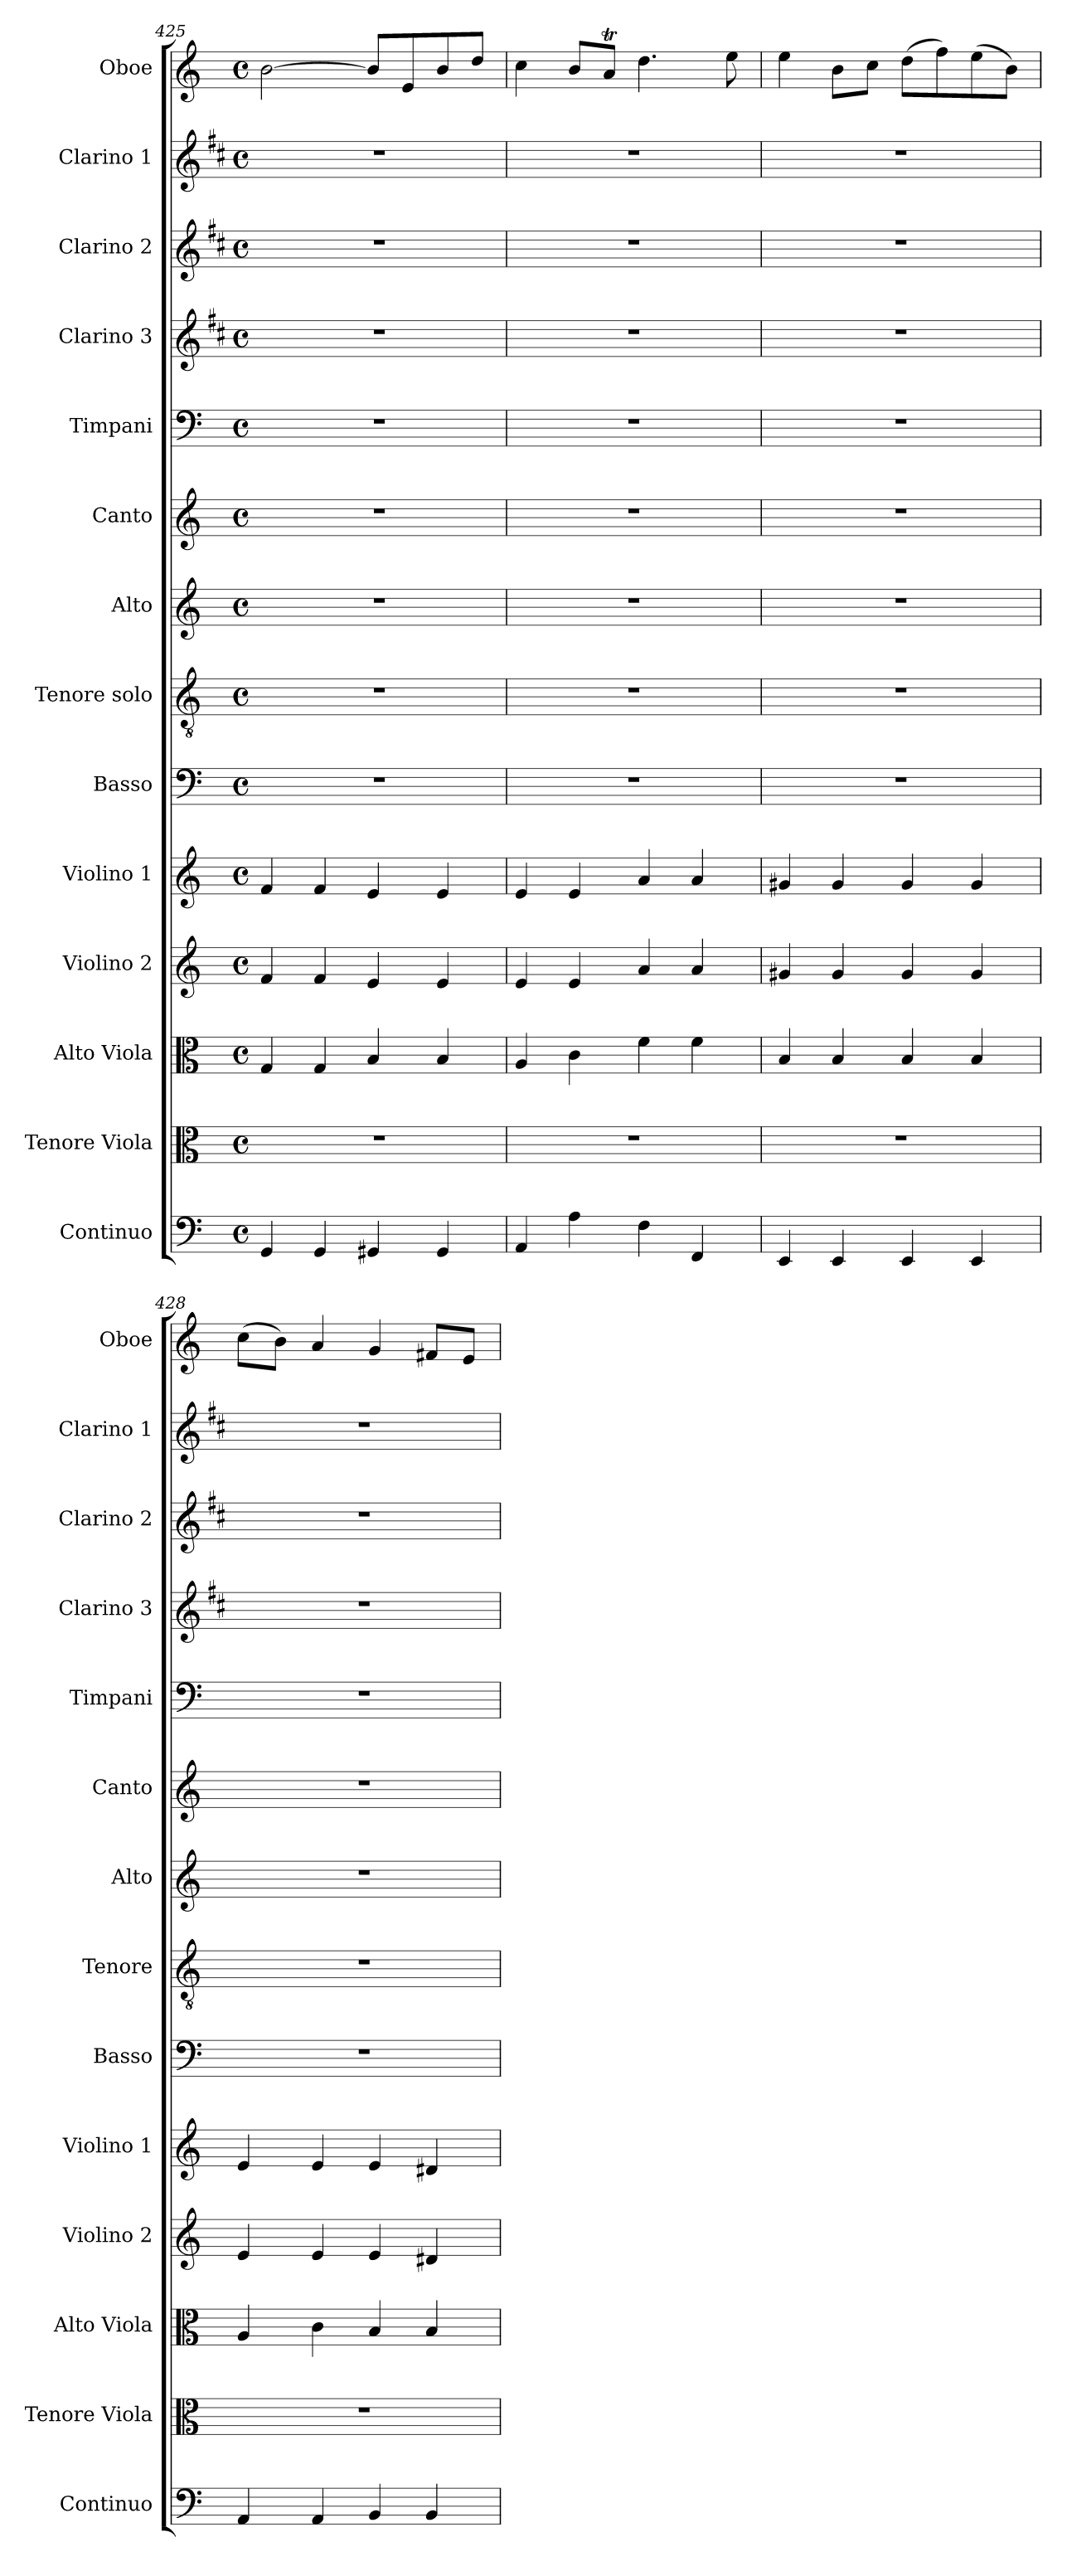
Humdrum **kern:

**kern	**kern	**kern	**kern	**kern	**kern	**kern	**kern	**kern	**kern	**kern	**kern	**kern	**kern
*part14	*part13	*part12	*part11	*part10	*part9	*part8	*part7	*part6	*part5	*part4	*part3	*part2	*part1
*staff14	*staff13	*staff12	*staff11	*staff10	*staff9	*staff8	*staff7	*staff6	*staff5	*staff4	*staff3	*staff2	*staff1
*I"Continuo	*I"Tenore Viola	*I"Alto Viola	*I"Violino 2	*I"Violino 1	*I"Basso	*I"Tenore solo	*I"Alto	*I"Canto	*I"Timpani	*I"Clarino 3	*I"Clarino 2	*I"Clarino 1	*I"Oboe
*I'Continuo	*I'Tenore Viola	*I'Alto Viola	*I'Violino 2	*I'Violino 1	*I'Basso	*I'Tenore	*I'Alto	*I'Canto	*I'Timpani	*I'Clarino 3	*I'Clarino 2	*I'Clarino 1	*I'Oboe
*clefF4	*clefC3	*clefC3	*clefG2	*clefG2	*clefF4	*clefGv2	*clefG2	*clefG2	*clefF4	*clefG2	*clefG2	*clefG2	*clefG2
*	*	*	*	*	*	*	*	*	*	*ITrd1c2	*ITrd1c2	*ITrd1c2	*
*k[]	*k[]	*k[]	*k[]	*k[]	*k[]	*k[]	*k[]	*k[]	*k[]	*k[]	*k[]	*k[]	*k[]
*C:	*C:	*C:	*C:	*C:	*C:	*C:	*C:	*C:	*C:	*C:	*C:	*C:	*C:
*M4/4	*M4/4	*M4/4	*M4/4	*M4/4	*M4/4	*M4/4	*M4/4	*M4/4	*M4/4	*M4/4	*M4/4	*M4/4	*M4/4
*met(c)	*met(c)	*met(c)	*met(c)	*met(c)	*met(c)	*met(c)	*met(c)	*met(c)	*met(c)	*met(c)	*met(c)	*met(c)	*met(c)
=425	=425	=425	=425	=425	=425	=425	=425	=425	=425	=425	=425	=425	=425
4GG/	1r	4G/	4f/	4f/	1r	1r	1r	1r	1r	1r	1r	1r	[>2b\
4GG/	.	4G/	4f/	4f/	.	.	.	.	.	.	.	.	.
4GG#X/	.	4B/	4e/	4e/	.	.	.	.	.	.	.	.	8b/L]
.	.	.	.	.	.	.	.	.	.	.	.	.	8e/
4GG#/	.	4B/	4e/	4e/	.	.	.	.	.	.	.	.	8b/
.	.	.	.	.	.	.	.	.	.	.	.	.	8dd/J
=426	=426	=426	=426	=426	=426	=426	=426	=426	=426	=426	=426	=426	=426
4AA/	1r	4A/	4e/	4e/	1r	1r	1r	1r	1r	1r	1r	1r	4cc\
4A\	.	4c\	4e/	4e/	.	.	.	.	.	.	.	.	8b/L
.	.	.	.	.	.	.	.	.	.	.	.	.	8aT/J
4F\	.	4f\	4a/	4a/	.	.	.	.	.	.	.	.	4.dd\
4FF/	.	4f\	4a/	4a/	.	.	.	.	.	.	.	.	.
.	.	.	.	.	.	.	.	.	.	.	.	.	8ee\
=427	=427	=427	=427	=427	=427	=427	=427	=427	=427	=427	=427	=427	=427
4EE/	1r	4B/	4g#X/	4g#X/	1r	1r	1r	1r	1r	1r	1r	1r	4ee\
4EE/	.	4B/	4g#/	4g#/	.	.	.	.	.	.	.	.	8b\L
.	.	.	.	.	.	.	.	.	.	.	.	.	8cc\J
4EE/	.	4B/	4g#/	4g#/	.	.	.	.	.	.	.	.	(>8dd\L
.	.	.	.	.	.	.	.	.	.	.	.	.	8ff\)
4EE/	.	4B/	4g#/	4g#/	.	.	.	.	.	.	.	.	(>8ee\
.	.	.	.	.	.	.	.	.	.	.	.	.	8b\J)
=428	=428	=428	=428	=428	=428	=428	=428	=428	=428	=428	=428	=428	=428
4AA/	1r	4A/	4e/	4e/	1r	1r	1r	1r	1r	1r	1r	1r	(>8cc\L
.	.	.	.	.	.	.	.	.	.	.	.	.	8b\J)
4AA/	.	4c\	4e/	4e/	.	.	.	.	.	.	.	.	4a/
4BB/	.	4B/	4e/	4e/	.	.	.	.	.	.	.	.	4g/
4BB/	.	4B/	4d#X/	4d#X/	.	.	.	.	.	.	.	.	8f#X/L
.	.	.	.	.	.	.	.	.	.	.	.	.	8e/J
=	=	=	=	=	=	=	=	=	=	=	=	=	=
*-	*-	*-	*-	*-	*-	*-	*-	*-	*-	*-	*-	*-	*-
